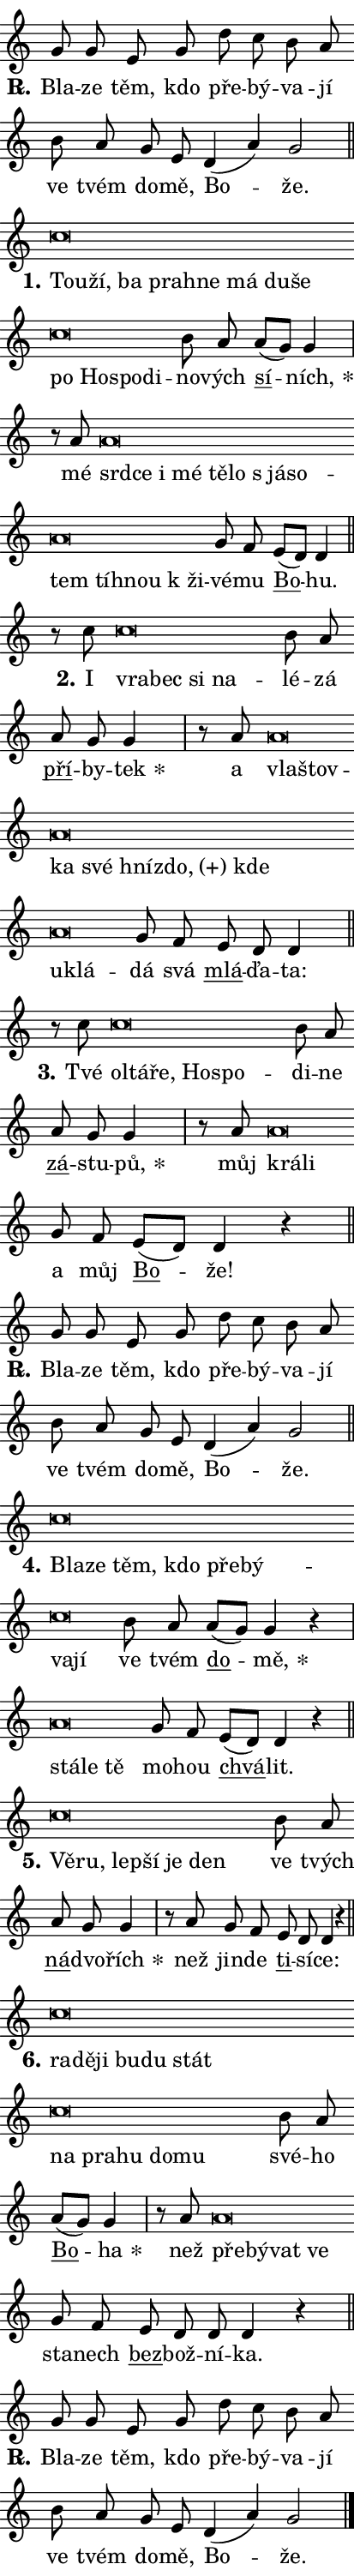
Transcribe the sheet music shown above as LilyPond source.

\version "2.22.1"
\header { tagline = "" }
\paper {
  indent = 0\cm
  top-margin = 0\cm
  right-margin = 0\cm
  bottom-margin = 0\cm
  left-margin = 0\cm
  paper-width = 7\cm
  page-breaking = #ly:one-page-breaking
  system-system-spacing.basic-distance = #11
  score-system-spacing.basic-distance = #11.3
  ragged-last = ##f
}


%% Author: Thomas Morley
%% https://lists.gnu.org/archive/html/lilypond-user/2020-05/msg00002.html
#(define (line-position grob)
"Returns position of @var[grob} in current system:
   @code{'start}, if at first time-step
   @code{'end}, if at last time-step
   @code{'middle} otherwise
"
  (let* ((col (ly:item-get-column grob))
         (ln (ly:grob-object col 'left-neighbor))
         (rn (ly:grob-object col 'right-neighbor))
         (col-to-check-left (if (ly:grob? ln) ln col))
         (col-to-check-right (if (ly:grob? rn) rn col))
         (break-dir-left
           (and
             (ly:grob-property col-to-check-left 'non-musical #f)
             (ly:item-break-dir col-to-check-left)))
         (break-dir-right
           (and
             (ly:grob-property col-to-check-right 'non-musical #f)
             (ly:item-break-dir col-to-check-right))))
        (cond ((eqv? 1 break-dir-left) 'start)
              ((eqv? -1 break-dir-right) 'end)
              (else 'middle))))

#(define (tranparent-at-line-position vctor)
  (lambda (grob)
  "Relying on @code{line-position} select the relevant enry from @var{vctor}.
Used to determine transparency,"
    (case (line-position grob)
      ((end) (not (vector-ref vctor 0)))
      ((middle) (not (vector-ref vctor 1)))
      ((start) (not (vector-ref vctor 2))))))

noteHeadBreakVisibility =
#(define-music-function (break-visibility)(vector?)
"Makes @code{NoteHead}s transparent relying on @var{break-visibility}"
#{
  \override NoteHead.transparent =
    #(tranparent-at-line-position break-visibility)
#})

#(define delete-ledgers-for-transparent-note-heads
  (lambda (grob)
    "Reads whether a @code{NoteHead} is transparent.
If so this @code{NoteHead} is removed from @code{'note-heads} from
@var{grob}, which is supposed to be @code{LedgerLineSpanner}.
As a result ledgers are not printed for this @code{NoteHead}"
    (let* ((nhds-array (ly:grob-object grob 'note-heads))
           (nhds-list
             (if (ly:grob-array? nhds-array)
                 (ly:grob-array->list nhds-array)
                 '()))
           ;; Relies on the transparent-property being done before
           ;; Staff.LedgerLineSpanner.after-line-breaking is executed.
           ;; This is fragile ...
           (to-keep
             (remove
               (lambda (nhd)
                 (ly:grob-property nhd 'transparent #f))
               nhds-list)))
      ;; TODO find a better method to iterate over grob-arrays, similiar
      ;; to filter/remove etc for lists
      ;; For now rebuilt from scratch
      (set! (ly:grob-object grob 'note-heads)  '())
      (for-each
        (lambda (nhd)
          (ly:pointer-group-interface::add-grob grob 'note-heads nhd))
        to-keep))))

hideNotes = {
  \noteHeadBreakVisibility #begin-of-line-visible
}
unHideNotes = {
  \noteHeadBreakVisibility #all-visible
}

% work-around for resetting accidentals
% https://lilypond.org/doc/v2.23/Documentation/notation/displaying-rhythms#unmetered-music
cadenzaMeasure = {
  \cadenzaOff
  \partial 1024 s1024
  \cadenzaOn
}

#(define-markup-command (accent layout props text) (markup?)
  "Underline accented syllable"
  (interpret-markup layout props
    #{\markup \override #'(offset . 4.3) \underline { #text }#}))

responsum = \markup \concat {
  "R" \hspace #-1.05 \path #0.1 #'((moveto 0 0.07) (lineto 0.9 0.8)) \hspace #0.05 "."
}

\layout {
    \context {
        \Staff
        \remove "Time_signature_engraver"
        \override LedgerLineSpanner.after-line-breaking = #delete-ledgers-for-transparent-note-heads
    }
    \context {
        \Voice {
            \override NoteHead.output-attributes = #'((class . "notehead"))
            \override Hairpin.height = #0.55
        }
    }
    \context {
        \Lyrics {
            \override StanzaNumber.output-attributes = #'((class . "stanzanumber"))
            \override LyricSpace.minimum-distance = #0.9
            \override LyricText.font-name = #"TeX Gyre Schola"
            \override LyricText.font-size = 1
            \override StanzaNumber.font-name = #"TeX Gyre Schola Bold"
            \override StanzaNumber.font-size = 1
        }
    }
}

% magnetic-lyrics.ily
%
%   written by
%     Jean Abou Samra <jean@abou-samra.fr>
%     Werner Lemberg <wl@gnu.org>
%
%   adapted by
%     Jiri Hon <jiri.hon@gmail.com>
%
% Version 2022-Apr-15

% https://www.mail-archive.com/lilypond-user@gnu.org/msg149350.html

#(define (Left_hyphen_pointer_engraver context)
   "Collect syllable-hyphen-syllable occurrences in lyrics and store
them in properties.  This engraver only looks to the left.  For
example, if the lyrics input is @code{foo -- bar}, it does the
following.

@itemize @bullet
@item
Set the @code{text} property of the @code{LyricHyphen} grob between
@q{foo} and @q{bar} to @code{foo}.

@item
Set the @code{left-hyphen} property of the @code{LyricText} grob with
text @q{foo} to the @code{LyricHyphen} grob between @q{foo} and
@q{bar}.
@end itemize

Use this auxiliary engraver in combination with the
@code{lyric-@/text::@/apply-@/magnetic-@/offset!} hook."
   (let ((hyphen #f)
         (text #f))
     (make-engraver
      (acknowledgers
       ((lyric-syllable-interface engraver grob source-engraver)
        (set! text grob)))
      (end-acknowledgers
       ((lyric-hyphen-interface engraver grob source-engraver)
        ;(when (not (grob::has-interface grob 'lyric-space-interface))
          (set! hyphen grob)));)
      ((stop-translation-timestep engraver)
       (when (and text hyphen)
         (ly:grob-set-object! text 'left-hyphen hyphen))
       (set! text #f)
       (set! hyphen #f)))))

#(define (lyric-text::apply-magnetic-offset! grob)
   "If the space between two syllables is less than the value in
property @code{LyricText@/.details@/.squash-threshold}, move the right
syllable to the left so that it gets concatenated with the left
syllable.

Use this function as a hook for
@code{LyricText@/.after-@/line-@/breaking} if the
@code{Left_@/hyphen_@/pointer_@/engraver} is active."
   (let ((hyphen (ly:grob-object grob 'left-hyphen #f)))
     (when hyphen
       (let ((left-text (ly:spanner-bound hyphen LEFT)))
         (when (grob::has-interface left-text 'lyric-syllable-interface)
           (let* ((common (ly:grob-common-refpoint grob left-text X))
                  (this-x-ext (ly:grob-extent grob common X))
                  (left-x-ext
                   (begin
                     ;; Trigger magnetism for left-text.
                     (ly:grob-property left-text 'after-line-breaking)
                     (ly:grob-extent left-text common X)))
                  ;; `delta` is the gap width between two syllables.
                  (delta (- (interval-start this-x-ext)
                            (interval-end left-x-ext)))
                  (details (ly:grob-property grob 'details))
                  (threshold (assoc-get 'squash-threshold details 0.2)))
             (when (< delta threshold)
               (let* (;; We have to manipulate the input text so that
                      ;; ligatures crossing syllable boundaries are not
                      ;; disabled.  For languages based on the Latin
                      ;; script this is essentially a beautification.
                      ;; However, for non-Western scripts it can be a
                      ;; necessity.
                      (lt (ly:grob-property left-text 'text))
                      (rt (ly:grob-property grob 'text))
                      (is-space (grob::has-interface hyphen 'lyric-space-interface))
                      (space (if is-space " " ""))
                      (space-markup (grob-interpret-markup grob " "))
                      (space-size (interval-length (ly:stencil-extent space-markup X)))
                      (extra-delta (if is-space space-size 0))
                      ;; Append new syllable.
                      (ltrt-space (if (and (string? lt) (string? rt))
                                (string-append lt space rt)
                                (make-concat-markup (list lt space rt))))
                      ;; Right-align `ltrt` to the right side.
                      (ltrt-space-markup (grob-interpret-markup
                               grob
                               (make-translate-markup
                                (cons (interval-length this-x-ext) 0)
                                (make-right-align-markup ltrt-space)))))
                 (begin
                   ;; Don't print `left-text`.
                   (ly:grob-set-property! left-text 'stencil #f)
                   ;; Set text and stencil (which holds all collected
                   ;; syllables so far) and shift it to the left.
                   (ly:grob-set-property! grob 'text ltrt-space)
                   (ly:grob-set-property! grob 'stencil ltrt-space-markup)
                   (ly:grob-translate-axis! grob (- (- delta extra-delta)) X))))))))))


#(define (lyric-hyphen::displace-bounds-first grob)
   ;; Make very sure this callback isn't triggered too early.
   (let ((left (ly:spanner-bound grob LEFT))
         (right (ly:spanner-bound grob RIGHT)))
     (ly:grob-property left 'after-line-breaking)
     (ly:grob-property right 'after-line-breaking)
     (ly:lyric-hyphen::print grob)))

squashThreshold = #0.4

\layout {
  \context {
    \Lyrics
    \consists #Left_hyphen_pointer_engraver
    \override LyricText.after-line-breaking =
      #lyric-text::apply-magnetic-offset!
    \override LyricHyphen.stencil = #lyric-hyphen::displace-bounds-first
    \override LyricText.details.squash-threshold = \squashThreshold
    \override LyricHyphen.minimum-distance = 0
    \override LyricHyphen.minimum-length = \squashThreshold
  }
}

squash = \override LyricText.details.squash-threshold = 9999
unSquash = \override LyricText.details.squash-threshold = \squashThreshold

left = \override LyricText.self-alignment-X = #LEFT
unLeft = \revert LyricText.self-alignment-X

starOffset = #(lambda (grob) 
                (let ((x_offset (ly:self-alignment-interface::aligned-on-x-parent grob)))
                  (if (= x_offset 0) 0 (+ x_offset 1.2))))

star = #(define-music-function (syllable)(string?)
"Append star separator at the end of a syllable"
#{
  \once \override LyricText.X-offset = #starOffset
  \lyricmode { \markup {
    #syllable
    \override #'((font-name . "TeX Gyre Schola Bold")) \hspace #0.2 \lower #0.65 \larger "*"
  } }
#})

starAccent = #(define-music-function (syllable)(string?)
"Append star separator at the end of a syllable and make accent"
#{
  \once \override LyricText.X-offset = #starOffset
  \lyricmode { \markup {
    \accent #syllable
    \override #'((font-name . "TeX Gyre Schola Bold")) \hspace #0.2 \lower #0.65 \larger "*"
  } }
#})

breath = #(define-music-function (syllable)(string?)
"Append breathing indicator at the end of a syllable"
#{
  \lyricmode { \markup { #syllable "+" } }
#})

optionalBreath = #(define-music-function (syllable)(string?)
"Append optional breathing indicator at the end of a syllable"
#{
  \lyricmode { \markup { #syllable "(+)" } }
#})


\score {
    <<
        \new Voice = "melody" { \cadenzaOn \key c \major \relative { g'8 g e g \bar "" d' c b a \bar "" b a g e \bar "" d4( a') g2 \cadenzaMeasure \bar "||" \break } }
        \new Lyrics \lyricsto "melody" { \lyricmode { \set stanza = \responsum
Bla -- ze těm, kdo pře -- bý -- va -- jí ve tvém do -- mě, Bo -- že. } }
    >>
    \layout {}
}

\score {
    <<
        \new Voice = "melody" { \cadenzaOn \key c \major \relative { c''\breve*1/16 \hideNotes \breve*1/16 \bar "" \breve*1/16 \bar "" \breve*1/16 \bar "" \breve*1/16 \bar "" \breve*1/16 \bar "" \breve*1/16 \bar "" \breve*1/16 \bar "" \breve*1/16 \bar "" \breve*1/16 \bar "" \breve*1/16 \breve*1/16 \bar "" \unHideNotes b8 a \bar "" a[( g)] g4 \cadenzaMeasure \bar "|" r8 a8 a\breve*1/16 \hideNotes \breve*1/16 \bar "" \breve*1/16 \bar "" \breve*1/16 \bar "" \breve*1/16 \bar "" \breve*1/16 \bar "" \breve*1/16 \bar "" \breve*1/16 \bar "" \breve*1/16 \bar "" \breve*1/16 \bar "" \breve*1/16 \breve*1/16 \bar "" \unHideNotes g8 f \bar "" e[( d)] d4 \cadenzaMeasure \bar "||" \break } }
        \new Lyrics \lyricsto "melody" { \lyricmode { \set stanza = "1."
\left Tou -- \squash ží, ba pra -- hne má du -- še po Ho -- spo -- di -- \unLeft \unSquash no -- vých \markup \accent sí -- \star ních, mé \left srd -- \squash ce i mé tě -- lo "s já" -- so -- tem tíh -- nou "k ži" -- \unLeft \unSquash vé -- mu \markup \accent Bo -- hu. } }
    >>
    \layout {}
}

\score {
    <<
        \new Voice = "melody" { \cadenzaOn \key c \major \relative { r8 c''8 c\breve*1/16 \hideNotes \breve*1/16 \bar "" \breve*1/16 \breve*1/16 \bar "" \unHideNotes b8 a \bar "" a g g4 \cadenzaMeasure \bar "|" r8 a8 a\breve*1/16 \hideNotes \breve*1/16 \bar "" \breve*1/16 \bar "" \breve*1/16 \bar "" \breve*1/16 \bar "" \breve*1/16 \bar "" \breve*1/16 \bar "" \breve*1/16 \breve*1/16 \bar "" \unHideNotes g8 f \bar "" e d d4 \cadenzaMeasure \bar "||" \break } }
        \new Lyrics \lyricsto "melody" { \lyricmode { \set stanza = "2."
I \left vra -- \squash bec si na -- \unLeft \unSquash lé -- zá \markup \accent pří -- by -- \star tek a \left vla -- \squash štov -- ka své hníz -- \optionalBreath do, kde u -- klá -- \unLeft \unSquash dá svá \markup \accent mlá -- ďa -- ta: } }
    >>
    \layout {}
}

\score {
    <<
        \new Voice = "melody" { \cadenzaOn \key c \major \relative { r8 c''8 c\breve*1/16 \hideNotes \breve*1/16 \bar "" \breve*1/16 \bar "" \breve*1/16 \breve*1/16 \bar "" \unHideNotes b8 a \bar "" a g g4 \cadenzaMeasure \bar "|" r8 a8 a\breve*1/16 \hideNotes \breve*1/16 \bar "" \unHideNotes g8 f \bar "" e[( d)] d4 r \cadenzaMeasure \bar "||" \break } }
        \new Lyrics \lyricsto "melody" { \lyricmode { \set stanza = "3."
Tvé \left ol -- \squash tá -- ře, Ho -- spo -- \unLeft \unSquash di -- ne \markup \accent zá -- stu -- \star pů, můj \left krá -- \squash li \unLeft \unSquash a můj \markup \accent Bo -- že! } }
    >>
    \layout {}
}

\score {
    <<
        \new Voice = "melody" { \cadenzaOn \key c \major \relative { g'8 g e g \bar "" d' c b a \bar "" b a g e \bar "" d4( a') g2 \cadenzaMeasure \bar "||" \break } }
        \new Lyrics \lyricsto "melody" { \lyricmode { \set stanza = \responsum
Bla -- ze těm, kdo pře -- bý -- va -- jí ve tvém do -- mě, Bo -- že. } }
    >>
    \layout {}
}

\score {
    <<
        \new Voice = "melody" { \cadenzaOn \key c \major \relative { c''\breve*1/16 \hideNotes \breve*1/16 \bar "" \breve*1/16 \bar "" \breve*1/16 \bar "" \breve*1/16 \bar "" \breve*1/16 \bar "" \breve*1/16 \breve*1/16 \bar "" \unHideNotes b8 a \bar "" a[( g)] g4 r \cadenzaMeasure \bar "|" a\breve*1/16 \hideNotes \breve*1/16 \breve*1/16 \bar "" \unHideNotes g8 f \bar "" e[( d)] d4 r \cadenzaMeasure \bar "||" \break } }
        \new Lyrics \lyricsto "melody" { \lyricmode { \set stanza = "4."
\left Bla -- \squash ze těm, kdo pře -- bý -- va -- jí \unLeft \unSquash ve tvém \markup \accent do -- \star mě, \left stá -- \squash le tě \unLeft \unSquash mo -- hou \markup \accent chvá -- lit. } }
    >>
    \layout {}
}

\score {
    <<
        \new Voice = "melody" { \cadenzaOn \key c \major \relative { c''\breve*1/16 \hideNotes \breve*1/16 \bar "" \breve*1/16 \bar "" \breve*1/16 \bar "" \breve*1/16 \breve*1/16 \bar "" \unHideNotes b8 a \bar "" a g g4 \cadenzaMeasure \bar "|" r8 a8 g8 f \bar "" e d d4 r \cadenzaMeasure \bar "||" \break } }
        \new Lyrics \lyricsto "melody" { \lyricmode { \set stanza = "5."
\left Vě -- \squash ru, lep -- ší je den \unLeft \unSquash ve tvých \markup \accent ná -- dvo -- \star řích než jin -- de \markup \accent ti -- sí -- ce: } }
    >>
    \layout {}
}

\score {
    <<
        \new Voice = "melody" { \cadenzaOn \key c \major \relative { c''\breve*1/16 \hideNotes \breve*1/16 \bar "" \breve*1/16 \bar "" \breve*1/16 \bar "" \breve*1/16 \bar "" \breve*1/16 \bar "" \breve*1/16 \bar "" \breve*1/16 \bar "" \breve*1/16 \bar "" \breve*1/16 \breve*1/16 \bar "" \unHideNotes b8 a \bar "" a[( g)] g4 \cadenzaMeasure \bar "|" r8 a8 a\breve*1/16 \hideNotes \breve*1/16 \bar "" \breve*1/16 \breve*1/16 \bar "" \unHideNotes g8 f \bar "" e d d d4 r \cadenzaMeasure \bar "||" \break } }
        \new Lyrics \lyricsto "melody" { \lyricmode { \set stanza = "6."
\left ra -- \squash dě -- ji bu -- du stát na pra -- hu do -- mu \unLeft \unSquash své -- ho \markup \accent Bo -- \star ha než \left pře -- \squash bý -- vat ve \unLeft \unSquash sta -- nech \markup \accent bez -- bož -- ní -- ka. } }
    >>
    \layout {}
}

\score {
    <<
        \new Voice = "melody" { \cadenzaOn \key c \major \relative { g'8 g e g \bar "" d' c b a \bar "" b a g e \bar "" d4( a') g2 \cadenzaMeasure \bar "||" \break } \bar "|." }
        \new Lyrics \lyricsto "melody" { \lyricmode { \set stanza = \responsum
Bla -- ze těm, kdo pře -- bý -- va -- jí ve tvém do -- mě, Bo -- že. } }
    >>
    \layout {}
}
